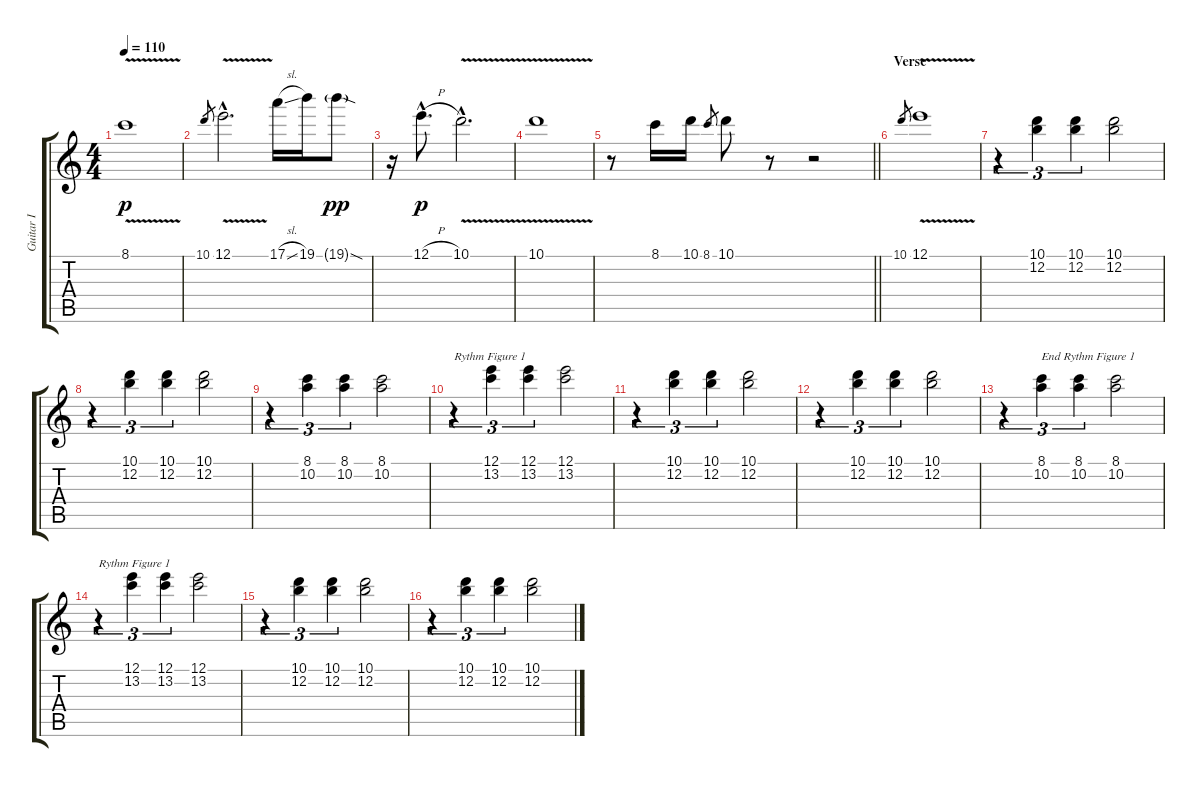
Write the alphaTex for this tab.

\track ("Guitar I" "Guitar I") {instrument electricguitarclean}
\staff {score tabs}
\tuning (E4 B3 G3 D3 A2 E2) {hide}
\ts (4 4)
\tempo 110
\clef g2
\ks c
8.1{v}.1{dy p} |
10.1.8{gr} 12.1{v hac}.2{d} 17.1{sl}.16 19.1.16 19.1{sod g}.8{dy pp} |
r.16 12.1{h hac}.8{d dy p} 10.1{v hac}.2{d} |
10.1{v}.1 |
\barLineRight lightlight
r.8 8.1.16 10.1.16 8.1.8{gr} 10.1.8 r.8 r.2 |
\section ("" "Verse ")
10.1.8{gr} 12.1{v}.1 |
r.4{tu (3 2)} (10.1 12.2).4{tu (3 2)} (10.1 12.2).4{tu (3 2)} (10.1 12.2).2 |
r.4{tu (3 2)} (10.1 12.2).4{tu (3 2)} (10.1 12.2).4{tu (3 2)} (10.1 12.2).2 |
r.4{tu (3 2)} (8.1 10.2).4{tu (3 2)} (8.1 10.2).4{tu (3 2)} (8.1 10.2).2 |
r.4{tu (3 2) txt "Rythm Figure 1"} (12.1 13.2).4{tu (3 2)} (12.1 13.2).4{tu (3 2)} (12.1 13.2).2 |
r.4{tu (3 2)} (10.1 12.2).4{tu (3 2)} (10.1 12.2).4{tu (3 2)} (10.1 12.2).2 |
r.4{tu (3 2)} (10.1 12.2).4{tu (3 2)} (10.1 12.2).4{tu (3 2)} (10.1 12.2).2 |
r.4{tu (3 2)} (8.1 10.2).4{tu (3 2) txt "End Rythm Figure 1"} (8.1 10.2).4{tu (3 2)} (8.1 10.2).2 |
r.4{tu (3 2) txt "Rythm Figure 1"} (12.1 13.2).4{tu (3 2)} (12.1 13.2).4{tu (3 2)} (12.1 13.2).2 |
r.4{tu (3 2)} (10.1 12.2).4{tu (3 2)} (10.1 12.2).4{tu (3 2)} (10.1 12.2).2 |
r.4{tu (3 2)} (10.1 12.2).4{tu (3 2)} (10.1 12.2).4{tu (3 2)} (10.1 12.2).2
